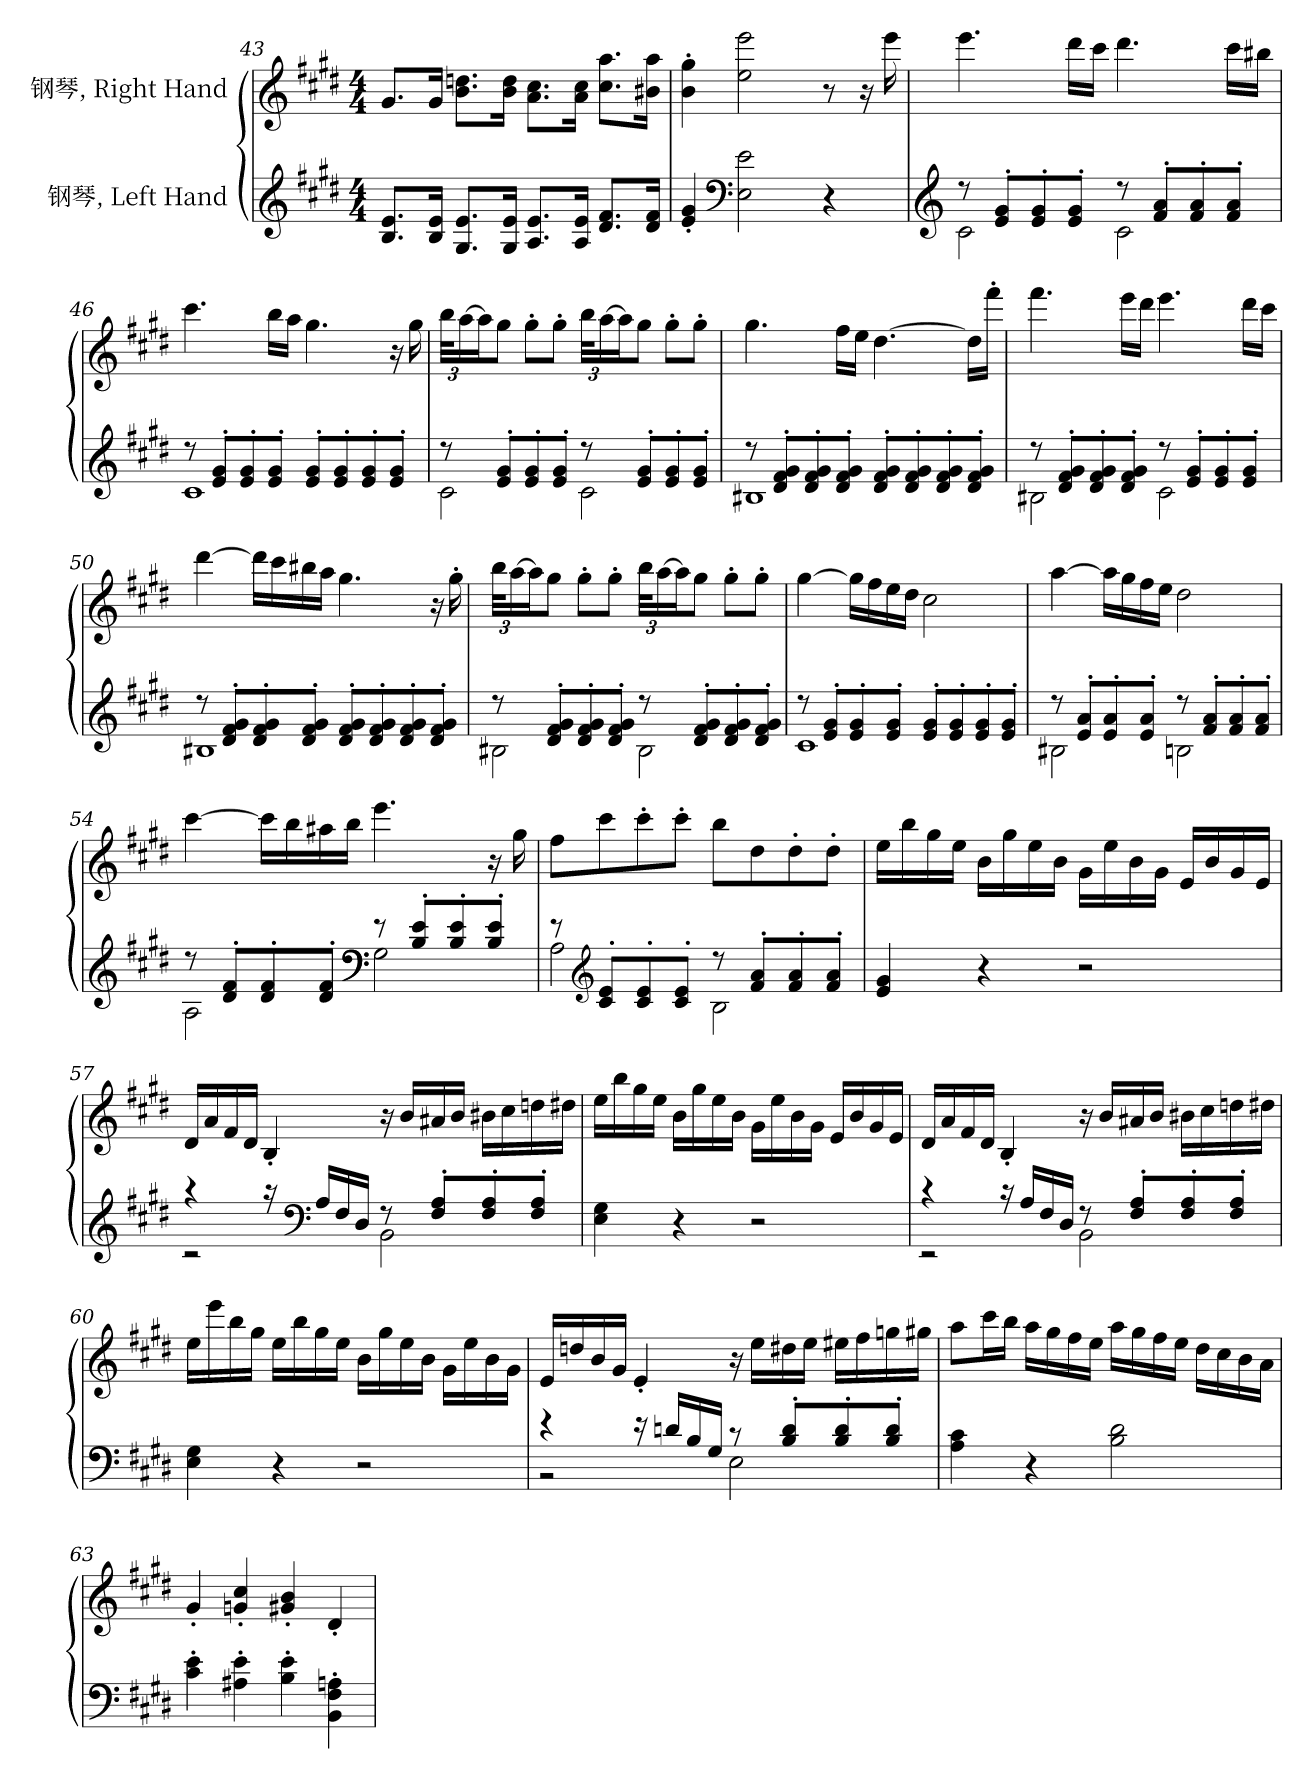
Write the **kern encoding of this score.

**kern	**kern
*part2	*part1
*staff2	*staff1
*I"钢琴, Left Hand	*I"钢琴, Right Hand
*clefG2	*clefG2
*k[f#c#g#d#]	*k[f#c#g#d#]
*M4/4	*M4/4
=43	=43
8.B/ 8.e/L	8.g#/L
16B/ 16e/Jk	16g#/Jk
8.G#/ 8.e/L	8.b\ 8.ddn\L
16G#/ 16e/Jk	16b\ 16dd\Jk
8.A/ 8.e/L	8.a\ 8.cc#\L
16A/ 16e/Jk	16a\ 16cc#\Jk
8.d#/ 8.f#/L	8.cc#\ 8.aa\L
16d#/ 16f#/Jk	16b#X\ 16aa\Jk
=44	=44
4e/' 4g#/'	4b\' 4gg#\'
*clefF4	*
2E\ 2e\	2ee\ 2eee\
*	*MM46
4r	8r
.	16r
.	16eee\
!!LO:LB:g=z
=45	=45
*clefG2	*
*^	*
8r	2c#\	4.eee\
8e/' 8g#/'L	.	.
8e/' 8g#/'	.	.
8e/' 8g#/'J	.	16ddd#\LL
.	.	16ccc#\JJ
8r	2c#\	4.ddd#\
8f#/' 8a/'L	.	.
8f#/' 8a/'	.	.
8f#/' 8a/'J	.	16ccc#\LL
.	.	16bb#X\JJ
=46	=46	=46
8r	1c#	4.ccc#\
8e/' 8g#/'L	.	.
8e/' 8g#/'	.	.
8e/' 8g#/'J	.	16bb\LL
.	.	16aa\JJ
8e/' 8g#/'L	.	4.gg#\
8e/' 8g#/'	.	.
8e/' 8g#/'	.	.
8e/' 8g#/'J	.	16r
.	.	16gg#\
=47	=47	=47
*	*	*Xbrackettup
8r	2c#\	48bb\KLL
.	.	[24aa\
.	.	16aa\J]
8e/' 8g#/'L	.	8gg#\J
8e/' 8g#/'	.	8gg#'\L
8e/' 8g#/'J	.	8gg#'\J
8r	2c#\	48bb\KLL
.	.	[24aa\
.	.	16aa\J]
8e/' 8g#/'L	.	8gg#\J
8e/' 8g#/'	.	8gg#'\L
8e/' 8g#/'J	.	8gg#'\J
!!LO:LB:g=z
=48	=48	=48
8r	1B#X	4.gg#\
8d#/' 8f#/' 8g#/'L	.	.
8d#/' 8f#/' 8g#/'	.	.
8d#/' 8f#/' 8g#/'J	.	16ff#\LL
.	.	16ee\JJ
8d#/' 8f#/' 8g#/'L	.	[4.dd#\
8d#/' 8f#/' 8g#/'	.	.
8d#/' 8f#/' 8g#/'	.	.
8d#/' 8f#/' 8g#/'J	.	16dd#\LL]
.	.	16fff#'\JJ
=49	=49	=49
8r	2B#X\	4.fff#\
8d#/' 8f#/' 8g#/'L	.	.
8d#/' 8f#/' 8g#/'	.	.
8d#/' 8f#/' 8g#/'J	.	16eee\LL
.	.	16ddd#\JJ
8r	2c#\	4.eee\
8e/' 8g#/'L	.	.
8e/' 8g#/'	.	.
8e/' 8g#/'J	.	16ddd#\LL
.	.	16ccc#\JJ
!!LO:LB:g=z
=50	=50	=50
*	*	*MM84
8r	1B#X	[4ddd#\
8d#/' 8f#/' 8g#/'L	.	.
8d#/' 8f#/' 8g#/'	.	16ddd#\LL]
*	*	*MM94
.	.	16ccc#\
8d#/' 8f#/' 8g#/'J	.	16bb#X\
.	.	16aa\JJ
*	*	*MM86
8d#/' 8f#/' 8g#/'L	.	4.gg#\
8d#/' 8f#/' 8g#/'	.	.
8d#/' 8f#/' 8g#/'	.	.
8d#/' 8f#/' 8g#/'J	.	16r
.	.	16gg#'\
=51	=51	=51
8r	2B#X\	48bb\KLL
.	.	[24aa\
.	.	16aa\J]
8d#/' 8f#/' 8g#/'L	.	8gg#\J
8d#/' 8f#/' 8g#/'	.	8gg#'\L
8d#/' 8f#/' 8g#/'J	.	8gg#'\J
8r	2B#\	48bb\KLL
.	.	[24aa\
.	.	16aa\J]
8d#/' 8f#/' 8g#/'L	.	8gg#\J
8d#/' 8f#/' 8g#/'	.	8gg#'\L
8d#/' 8f#/' 8g#/'J	.	8gg#'\J
!!LO:LB:g=z
=52	=52	=52
8r	1c#	[4gg#\
8e/' 8g#/'L	.	.
8e/' 8g#/'	.	16gg#\LL]
.	.	16ff#\
8e/' 8g#/'J	.	16ee\
.	.	16dd#\JJ
8e/' 8g#/'L	.	2cc#\
8e/' 8g#/'	.	.
8e/' 8g#/'	.	.
8e/' 8g#/'J	.	.
=53	=53	=53
8r	2B#X\	[4aa\
8e/' 8a/'L	.	.
8e/' 8a/'	.	16aa\LL]
.	.	16gg#\
8e/' 8a/'J	.	16ff#\
.	.	16ee\JJ
8r	2Bn\	2dd#\
8f#/' 8a/'L	.	.
8f#/' 8a/'	.	.
8f#/' 8a/'J	.	.
=54	=54	=54
*	*	*MM90
8r	2A\	[4ccc#\
8d#/' 8f#/'L	.	.
8d#/' 8f#/'	.	16ccc#\LL]
.	.	16bb\
8d#/' 8f#/'J	.	16aa#X\
.	.	16bb\JJ
*clefF4	*	*
8r	2G#\	4.eee\
8B/' 8e/'L	.	.
8B/' 8e/'	.	.
8B/' 8e/'J	.	16r
.	.	16gg#\
!!LO:PB:g=z
=55	=55	=55
8r	2A\	8ff#\L
*clefG2	*	*
8c#/' 8e/'L	.	8ccc#\
8c#/' 8e/'	.	8ccc#'\
8c#/' 8e/'J	.	8ccc#'\J
8r	2B\	8bb\L
8f#/' 8a/'L	.	8dd#\
8f#/' 8a/'	.	8dd#'\
8f#/' 8a/'J	.	8dd#'\J
*v	*v	*
=56	=56
*	*MM142
4e/ 4g#/	16ee\LL
.	16bb\
.	16gg#\
.	16ee\JJ
4r	16b\LL
.	16gg#\
.	16ee\
.	16b\JJ
2r	16g#\LL
.	16ee\
.	16b\
.	16g#\JJ
.	16e/LL
.	16b/
.	16g#/
.	16e/JJ
!!LO:LB:g=z
=57	=57
*^	*
4r	2r	16d#/LL
.	.	16a/
.	.	16f#/
.	.	16d#/JJ
16r	.	4B'/
*clefF4	*	*
16A/LL	.	.
16F#/	.	.
16D#/JJ	.	.
8r	2BB\	16r
.	.	16b/LL
8F#/' 8A/'L	.	16a#X/
.	.	16b/JJ
8F#/' 8A/'	.	16b#X\LL
.	.	16cc#\
8F#/' 8A/'J	.	16ddn\
.	.	16dd#X\JJ
*v	*v	*
=58	=58
4E\ 4G#\	16ee\LL
.	16bb\
.	16gg#\
.	16ee\JJ
4r	16b\LL
.	16gg#\
.	16ee\
.	16b\JJ
2r	16g#\LL
.	16ee\
.	16b\
.	16g#\JJ
.	16e/LL
.	16b/
.	16g#/
.	16e/JJ
!!LO:LB:g=z
=59	=59
*^	*
4r	2r	16d#/LL
.	.	16a/
.	.	16f#/
.	.	16d#/JJ
16r	.	4B'/
16A/LL	.	.
16F#/	.	.
16D#/JJ	.	.
8r	2BB\	16r
.	.	16b/LL
8F#/' 8A/'L	.	16a#X/
.	.	16b/JJ
8F#/' 8A/'	.	16b#X\LL
.	.	16cc#\
8F#/' 8A/'J	.	16ddn\
.	.	16dd#X\JJ
*v	*v	*
=60	=60
4E\ 4G#\	16ee\LL
.	16eee\
.	16bb\
.	16gg#\JJ
4r	16ee\LL
.	16bb\
.	16gg#\
.	16ee\JJ
2r	16b\LL
.	16gg#\
.	16ee\
.	16b\JJ
.	16g#\LL
.	16ee\
.	16b\
.	16g#\JJ
!!LO:LB:g=z
=61	=61
*^	*
4r	2r	16e/LL
.	.	16ddn/
.	.	16b/
.	.	16g#/JJ
16r	.	4e'/
16dn/LL	.	.
16B/	.	.
16G#/JJ	.	.
8r	2E\	16r
.	.	16ee\LL
8B/' 8d/'L	.	16dd#X\
.	.	16ee\JJ
8B/' 8d/'	.	16ee#X\LL
.	.	16ff#\
8B/' 8d/'J	.	16ggn\
.	.	16gg#X\JJ
*v	*v	*
=62	=62
4A\ 4c#\	8aa\L
.	16ccc#\L
.	16bb\JJ
4r	16aa\LL
.	16gg#\
.	16ff#\
.	16ee\JJ
2B\ 2d#\	16aa\LL
.	16gg#\
.	16ff#\
.	16ee\JJ
.	16dd#\LL
.	16cc#\
.	16b\
.	16a\JJ
!!LO:LB:g=z
=63	=63
4c#\' 4e\'	4g#'/
4A#X\' 4e\'	4gn/' 4cc#/'
4B\' 4e\'	4g#X/' 4b/'
4BB\' 4F#\' 4An\'	4d#'/
=	=
*-	*-
